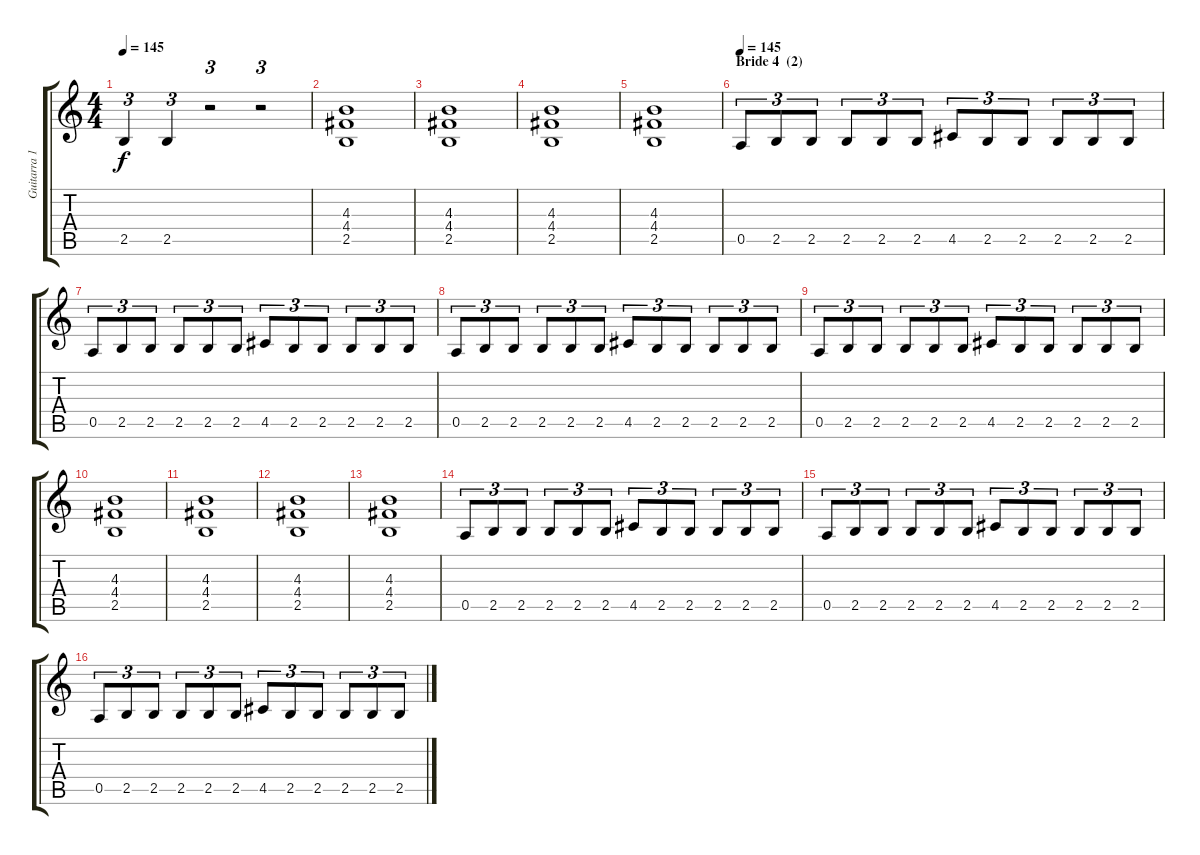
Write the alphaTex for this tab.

\track ("Guitarra 1" "Guitarra 1") {instrument overdrivenguitar}
\staff {score tabs}
\tuning (E4 B3 G3 D3 A2 E2) {hide}
\ts (4 4)
\tempo 145
\clef g2
\ks c
2.5.4{tu (3 2) dy f} 2.5.4{tu (3 2)} r.2{tu (3 2)} r.2{tu (3 2)} |
(4.3 4.4 2.5).1 |
(4.3 4.4 2.5).1 |
(4.3 4.4 2.5).1 |
(4.3 4.4 2.5).1 |
\section ("" "Bride 4  (2)")
\tempo 145
0.5.8{tu (3 2)} 2.5.8{tu (3 2)} 2.5.8{tu (3 2)} 2.5.8{tu (3 2)} 2.5.8{tu (3 2)} 2.5.8{tu (3 2)} 4.5.8{tu (3 2)} 2.5.8{tu (3 2)} 2.5.8{tu (3 2)} 2.5.8{tu (3 2)} 2.5.8{tu (3 2)} 2.5.8{tu (3 2)} |
0.5.8{tu (3 2)} 2.5.8{tu (3 2)} 2.5.8{tu (3 2)} 2.5.8{tu (3 2)} 2.5.8{tu (3 2)} 2.5.8{tu (3 2)} 4.5.8{tu (3 2)} 2.5.8{tu (3 2)} 2.5.8{tu (3 2)} 2.5.8{tu (3 2)} 2.5.8{tu (3 2)} 2.5.8{tu (3 2)} |
0.5.8{tu (3 2)} 2.5.8{tu (3 2)} 2.5.8{tu (3 2)} 2.5.8{tu (3 2)} 2.5.8{tu (3 2)} 2.5.8{tu (3 2)} 4.5.8{tu (3 2)} 2.5.8{tu (3 2)} 2.5.8{tu (3 2)} 2.5.8{tu (3 2)} 2.5.8{tu (3 2)} 2.5.8{tu (3 2)} |
0.5.8{tu (3 2)} 2.5.8{tu (3 2)} 2.5.8{tu (3 2)} 2.5.8{tu (3 2)} 2.5.8{tu (3 2)} 2.5.8{tu (3 2)} 4.5.8{tu (3 2)} 2.5.8{tu (3 2)} 2.5.8{tu (3 2)} 2.5.8{tu (3 2)} 2.5.8{tu (3 2)} 2.5.8{tu (3 2)} |
(4.3 4.4 2.5).1 |
(4.3 4.4 2.5).1 |
(4.3 4.4 2.5).1 |
(4.3 4.4 2.5).1 |
0.5.8{tu (3 2)} 2.5.8{tu (3 2)} 2.5.8{tu (3 2)} 2.5.8{tu (3 2)} 2.5.8{tu (3 2)} 2.5.8{tu (3 2)} 4.5.8{tu (3 2)} 2.5.8{tu (3 2)} 2.5.8{tu (3 2)} 2.5.8{tu (3 2)} 2.5.8{tu (3 2)} 2.5.8{tu (3 2)} |
0.5.8{tu (3 2)} 2.5.8{tu (3 2)} 2.5.8{tu (3 2)} 2.5.8{tu (3 2)} 2.5.8{tu (3 2)} 2.5.8{tu (3 2)} 4.5.8{tu (3 2)} 2.5.8{tu (3 2)} 2.5.8{tu (3 2)} 2.5.8{tu (3 2)} 2.5.8{tu (3 2)} 2.5.8{tu (3 2)} |
0.5.8{tu (3 2)} 2.5.8{tu (3 2)} 2.5.8{tu (3 2)} 2.5.8{tu (3 2)} 2.5.8{tu (3 2)} 2.5.8{tu (3 2)} 4.5.8{tu (3 2)} 2.5.8{tu (3 2)} 2.5.8{tu (3 2)} 2.5.8{tu (3 2)} 2.5.8{tu (3 2)} 2.5.8{tu (3 2)}
